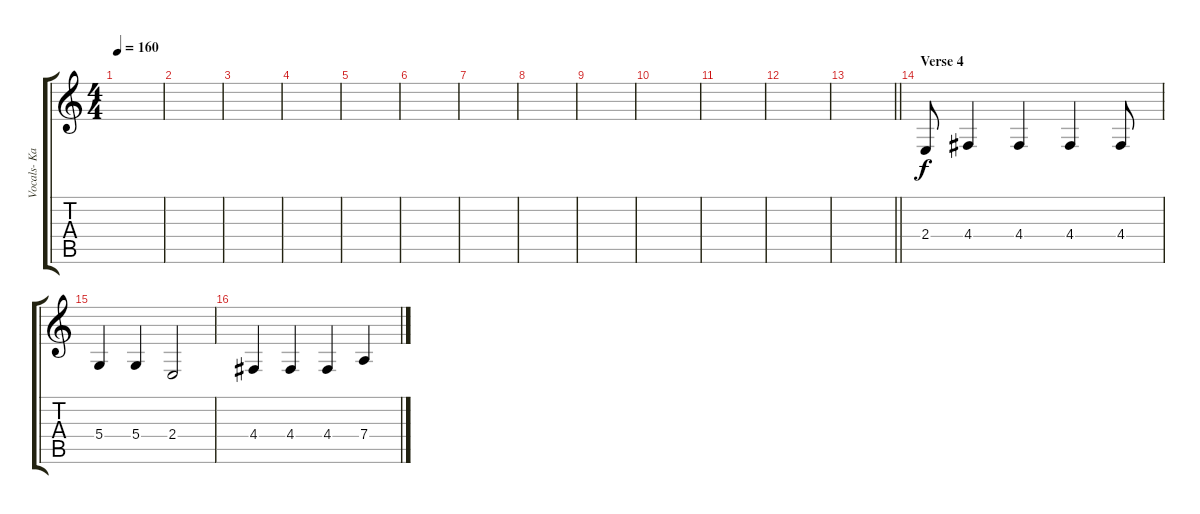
\track ("Vocals- Kai Hansen" "Vocals- Ka") {instrument synthvoice}
\staff {score tabs}
\tuning (E4 B3 G3 D3 A2 E2) {hide}
\ts (4 4)
\tempo 160
\clef g2
\ks c
|
|
|
|
|
|
|
|
|
|
|
|
\barLineRight lightlight
|
\section ("" "Verse 4")
2.4.8 4.4.4 4.4.4 4.4.4 4.4.8 |
5.4.4 5.4.4 2.4.2 |
4.4.4 4.4.4 4.4.4 7.4.4
